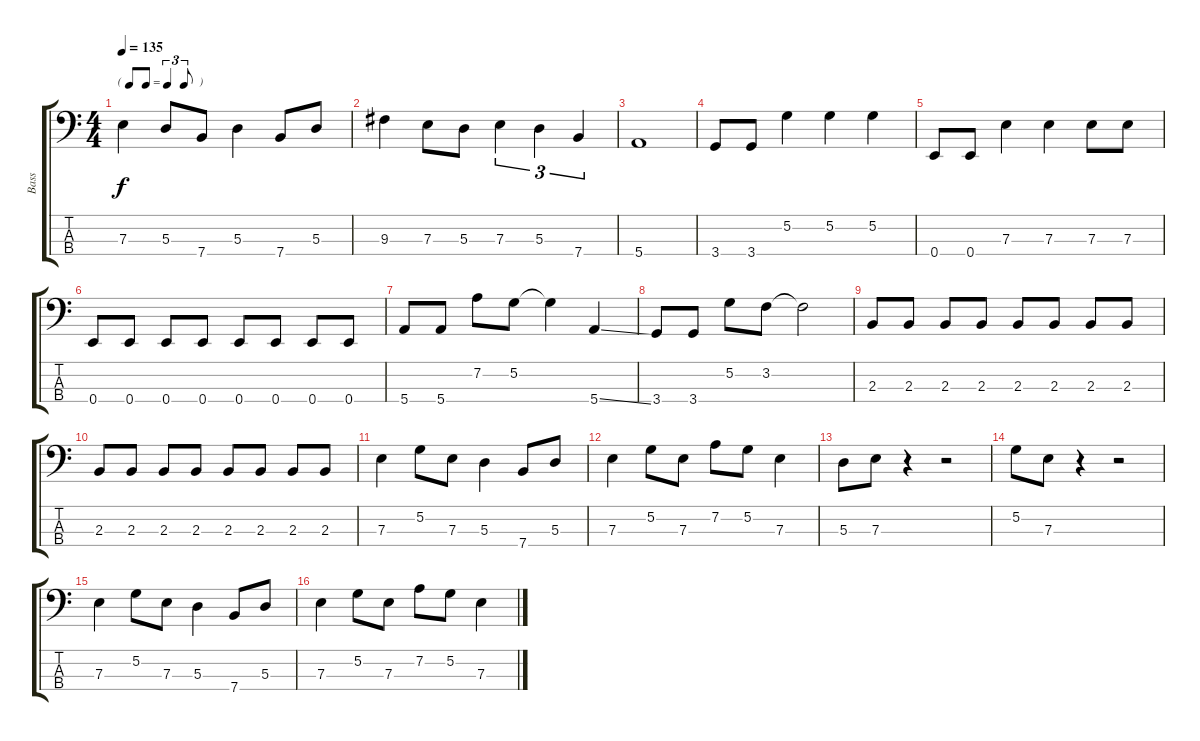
\track ("Bass" "Bass") {instrument electricbasspick}
\staff {score tabs}
\tuning (G2 D2 A1 E1) {hide}
\ts (4 4)
\tf triplet8th
\tempo 135
\clef f4
\ks c
7.3.4{dy f} 5.3.8 7.4.8 5.3.4 7.4.8 5.3.8 |
9.3.4 7.3.8 5.3.8 7.3.4{tu (3 2)} 5.3.4{tu (3 2)} 7.4.4{tu (3 2)} |
5.4.1 |
3.4.8 3.4.8 5.2.4 5.2.4 5.2.4 |
0.4.8 0.4.8 7.3.4 7.3.4 7.3.8 7.3.8 |
0.4.8 0.4.8 0.4.8 0.4.8 0.4.8 0.4.8 0.4.8 0.4.8 |
5.4.8 5.4.8 7.2.8 5.2.8 5.2{t}.4 5.4{ss}.4 |
3.4.8 3.4.8 5.2.8 3.2.8 3.2{t}.2 |
2.3.8 2.3.8 2.3.8 2.3.8 2.3.8 2.3.8 2.3.8 2.3.8 |
2.3.8 2.3.8 2.3.8 2.3.8 2.3.8 2.3.8 2.3.8 2.3.8 |
7.3.4 5.2.8 7.3.8 5.3.4 7.4.8 5.3.8 |
7.3.4 5.2.8 7.3.8 7.2.8 5.2.8 7.3.4 |
5.3.8 7.3.8 r.4 r.2 |
5.2.8 7.3.8 r.4 r.2 |
7.3.4 5.2.8 7.3.8 5.3.4 7.4.8 5.3.8 |
7.3.4 5.2.8 7.3.8 7.2.8 5.2.8 7.3.4
